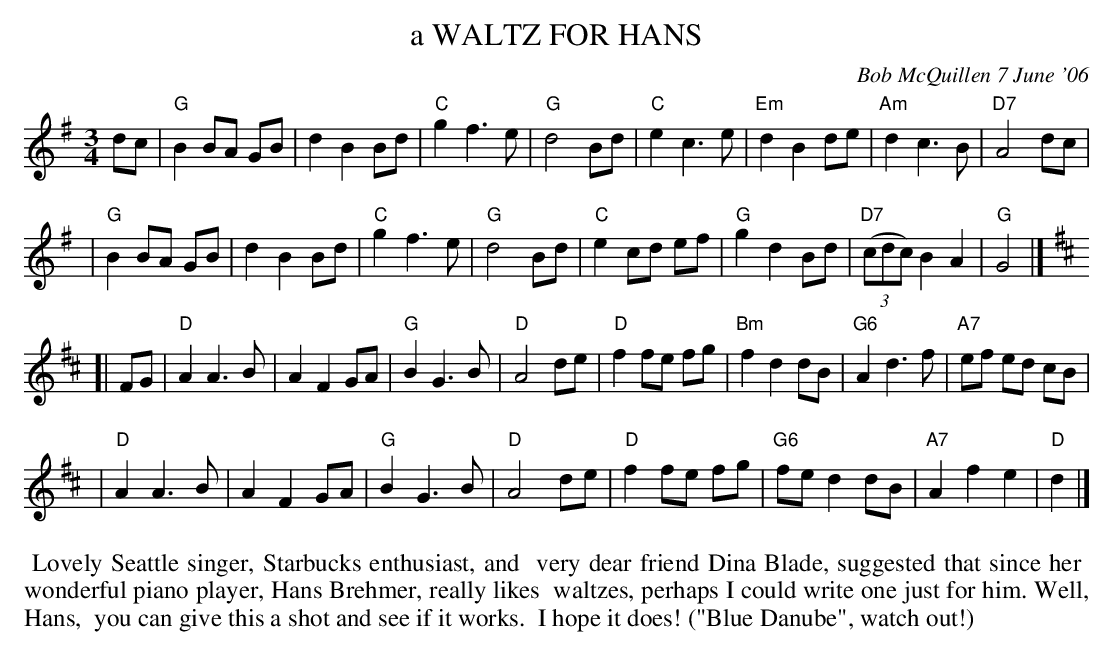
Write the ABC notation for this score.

X:1
T: a WALTZ FOR HANS
C: Bob McQuillen 7 June '06
M: 3/4
L: 1/8
K: G	% and D
dc \
| "G"B2 BA GB | d2 B2 Bd | "C"g2 f3 e | "G"d4 Bd | "C"e2 c3 e | "Em"d2 B2 de | "Am"d2 c3 B | "D7"A4 dc |
| "G"B2 BA GB | d2 B2 Bd | "C"g2 f3 e | "G"d4 Bd | "C"e2 cd ef | "G"g2 d2 Bd | "D7"(3(cdc) B2 A2 | "G"G4 |][K:D]
[| FG \
| "D"A2 A3 B | A2 F2 GA | "G"B2 G3 B | "D"A4 de | "D"f2 fe fg | "Bm"f2 d2 dB | "G6"A2 d3 f | "A7"ef ed cB |
| "D"A2 A3 B | A2 F2 GA | "G"B2 G3 B | "D"A4 de | "D"f2 fe fg | "G6"fe d2 dB | "A7"A2 f2 e2 | "D"d2 |]
